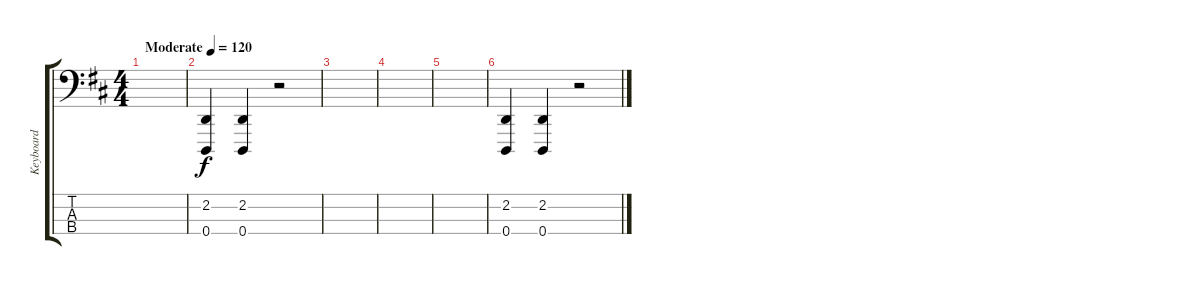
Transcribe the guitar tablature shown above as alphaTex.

\track ("Keyboard" "Keyboard") {instrument lead2sawtooth}
\staff {score tabs}
\tuning (F2 C2 G1 D1) {hide}
\ts (4 4)
\tempo (120 "Moderate")
\clef f4
\ks d
|
(2.2 0.4).4 (2.2 0.4).4 r.2 |
|
|
|
(2.2 0.4).4 (2.2 0.4).4 r.2
